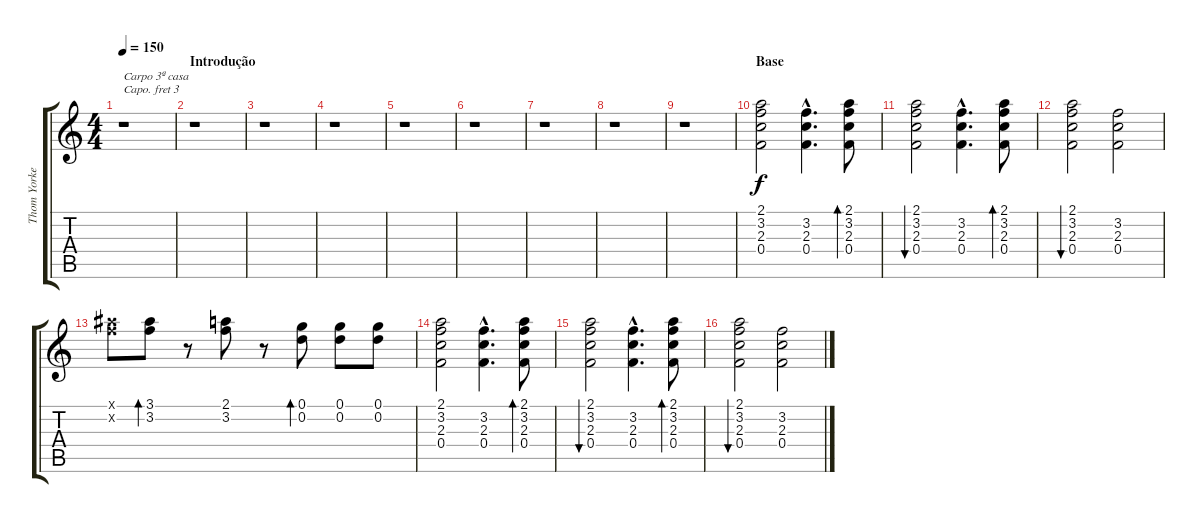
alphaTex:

\track ("Thom Yorke" "Thom Yorke") {instrument acousticguitarsteel}
\staff {score tabs}
\capo 3
\tuning (E4 B3 G3 D3 A2 E2) {hide}
\ts (4 4)
\tempo 150
\clef g2
\ks c
r.1{txt "Carpo 3ª casa" dy f instrument acousticguitarsteel} |
\section ("" "Introdução")
r.1 |
r.1 |
r.1 |
r.1 |
r.1 |
r.1 |
r.1 |
r.1 |
\section ("" "Base")
(2.1 3.2 2.3 0.4).2 (3.2{hac} 2.3{hac} 0.4{hac}).4{d} (2.1 3.2 2.3 0.4).8{bd 60} |
(2.1 3.2 2.3 0.4).2{bu 60} (3.2{hac} 2.3{hac} 0.4{hac}).4{d} (2.1 3.2 2.3 0.4).8{bd 60} |
(2.1 3.2 2.3 0.4).2{bu 60} (3.2 2.3 0.4).2 |
(3.1{x} 3.2{x}).8 (3.1 3.2).8{bd 120} r.8 (2.1 3.2).8 r.8 (0.1 0.2).8{bd 120} (0.1 0.2).8 (0.1 0.2).8 |
(2.1 3.2 2.3 0.4).2 (3.2{hac} 2.3{hac} 0.4{hac}).4{d} (2.1 3.2 2.3 0.4).8{bd 60} |
(2.1 3.2 2.3 0.4).2{bu 60} (3.2{hac} 2.3{hac} 0.4{hac}).4{d} (2.1 3.2 2.3 0.4).8{bd 60} |
(2.1 3.2 2.3 0.4).2{bu 60} (3.2 2.3 0.4).2
